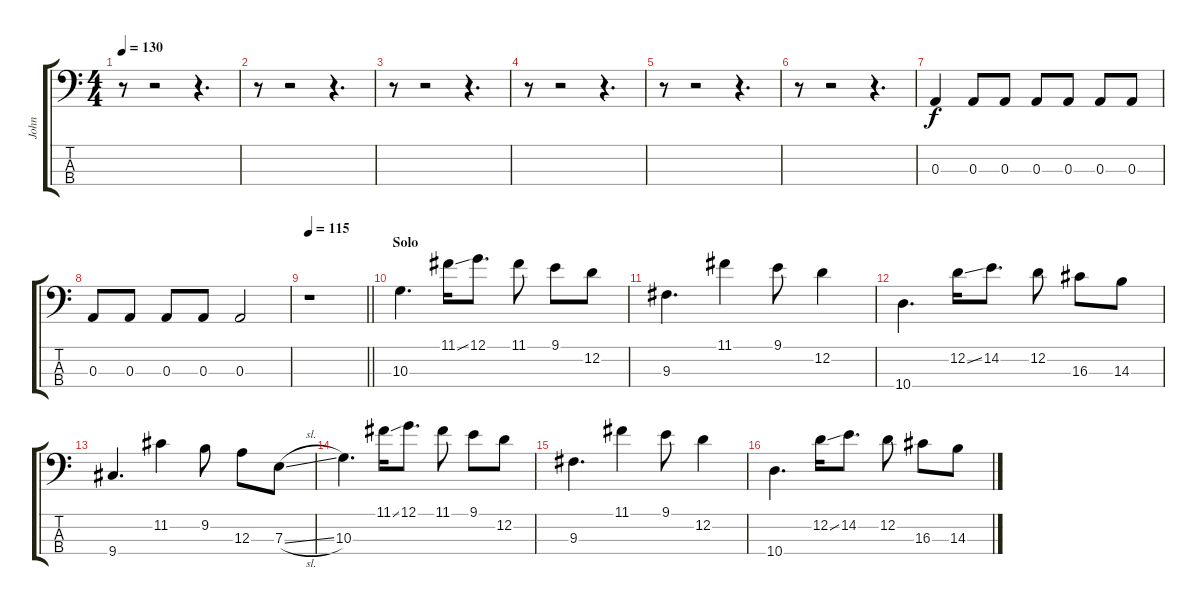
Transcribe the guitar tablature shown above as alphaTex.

\track ("John" "John") {instrument electricbassfinger}
\staff {score tabs}
\tuning (G2 D2 A1 E1) {hide}
\ts (4 4)
\tempo 130
\clef f4
\ks c
r.8{dy f} r.2 r.4{d} |
r.8 r.2 r.4{d} |
r.8 r.2 r.4{d} |
r.8 r.2 r.4{d} |
r.8 r.2 r.4{d} |
r.8 r.2 r.4{d} |
0.3.4 0.3.8 0.3.8 0.3.8 0.3.8 0.3.8 0.3.8 |
0.3.8 0.3.8 0.3.8 0.3.8 0.3.2 |
\tempo 115
\barLineRight lightlight
r.1 |
\section ("" "Solo")
10.3.4{d} 11.1{ss}.16 12.1.8{d} 11.1.8 9.1.8 12.2.8 |
9.3.4{d} 11.1.4 9.1.8 12.2.4 |
10.4.4{d} 12.2{ss}.16 14.2.8{d} 12.2.8 16.3.8 14.3.8 |
9.4.4{d} 11.2.4 9.2.8 12.3.8 7.3{sl}.8 |
10.3.4{d} 11.1{ss}.16 12.1.8{d} 11.1.8 9.1.8 12.2.8 |
9.3.4{d} 11.1.4 9.1.8 12.2.4 |
10.4.4{d} 12.2{ss}.16 14.2.8{d} 12.2.8 16.3.8 14.3.8
